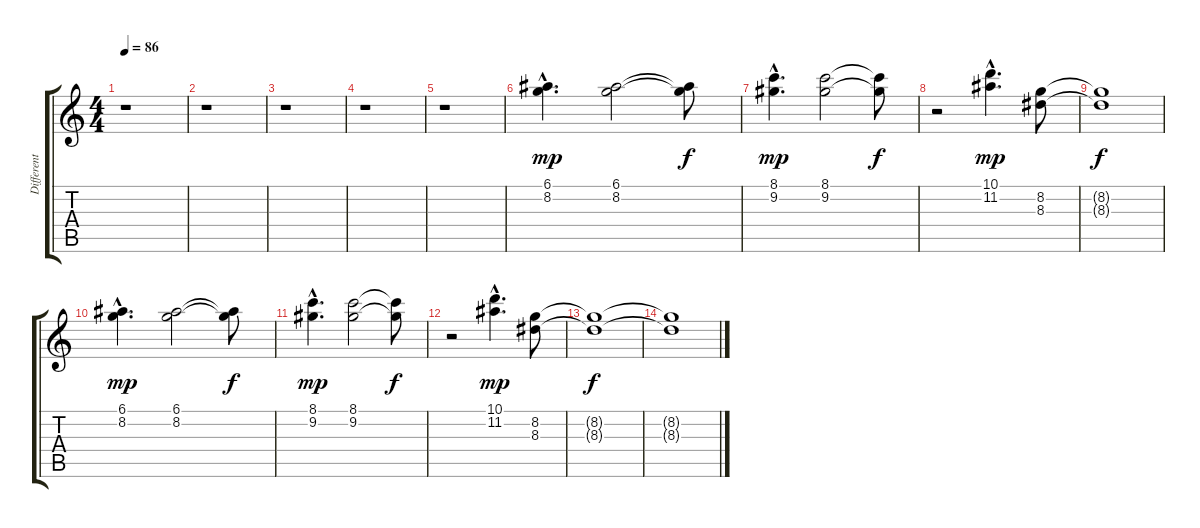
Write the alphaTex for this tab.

\track ("Different" "Different") {instrument slapbass1}
\staff {score tabs}
\tuning (E4 B3 G3 D3 A2 E2) {hide}
\ts (4 4)
\tempo 86
\clef g2
\ks c
r.1{dy mp} |
r.1 |
r.1 |
r.1 |
r.1 |
(6.1{hac} 8.2{hac}).4{d} (6.1 8.2).2 (6.1{t} 8.2{t}).8{dy f} |
(8.1{hac} 9.2{hac}).4{d dy mp} (8.1 9.2).2 (8.1{t} 9.2{t}).8{dy f} |
r.2 (10.1{hac} 11.2{hac}).4{d dy mp} (8.2 8.3).8 |
(8.2{t} 8.3{t}).1{dy f} |
(6.1{hac} 8.2{hac}).4{d dy mp} (6.1 8.2).2 (6.1{t} 8.2{t}).8{dy f} |
(8.1{hac} 9.2{hac}).4{d dy mp} (8.1 9.2).2 (8.1{t} 9.2{t}).8{dy f} |
r.2 (10.1{hac} 11.2{hac}).4{d dy mp} (8.2 8.3).8 |
(8.2{t} 8.3{t}).1{dy f} |
(8.2{t} 8.3{t}).1
